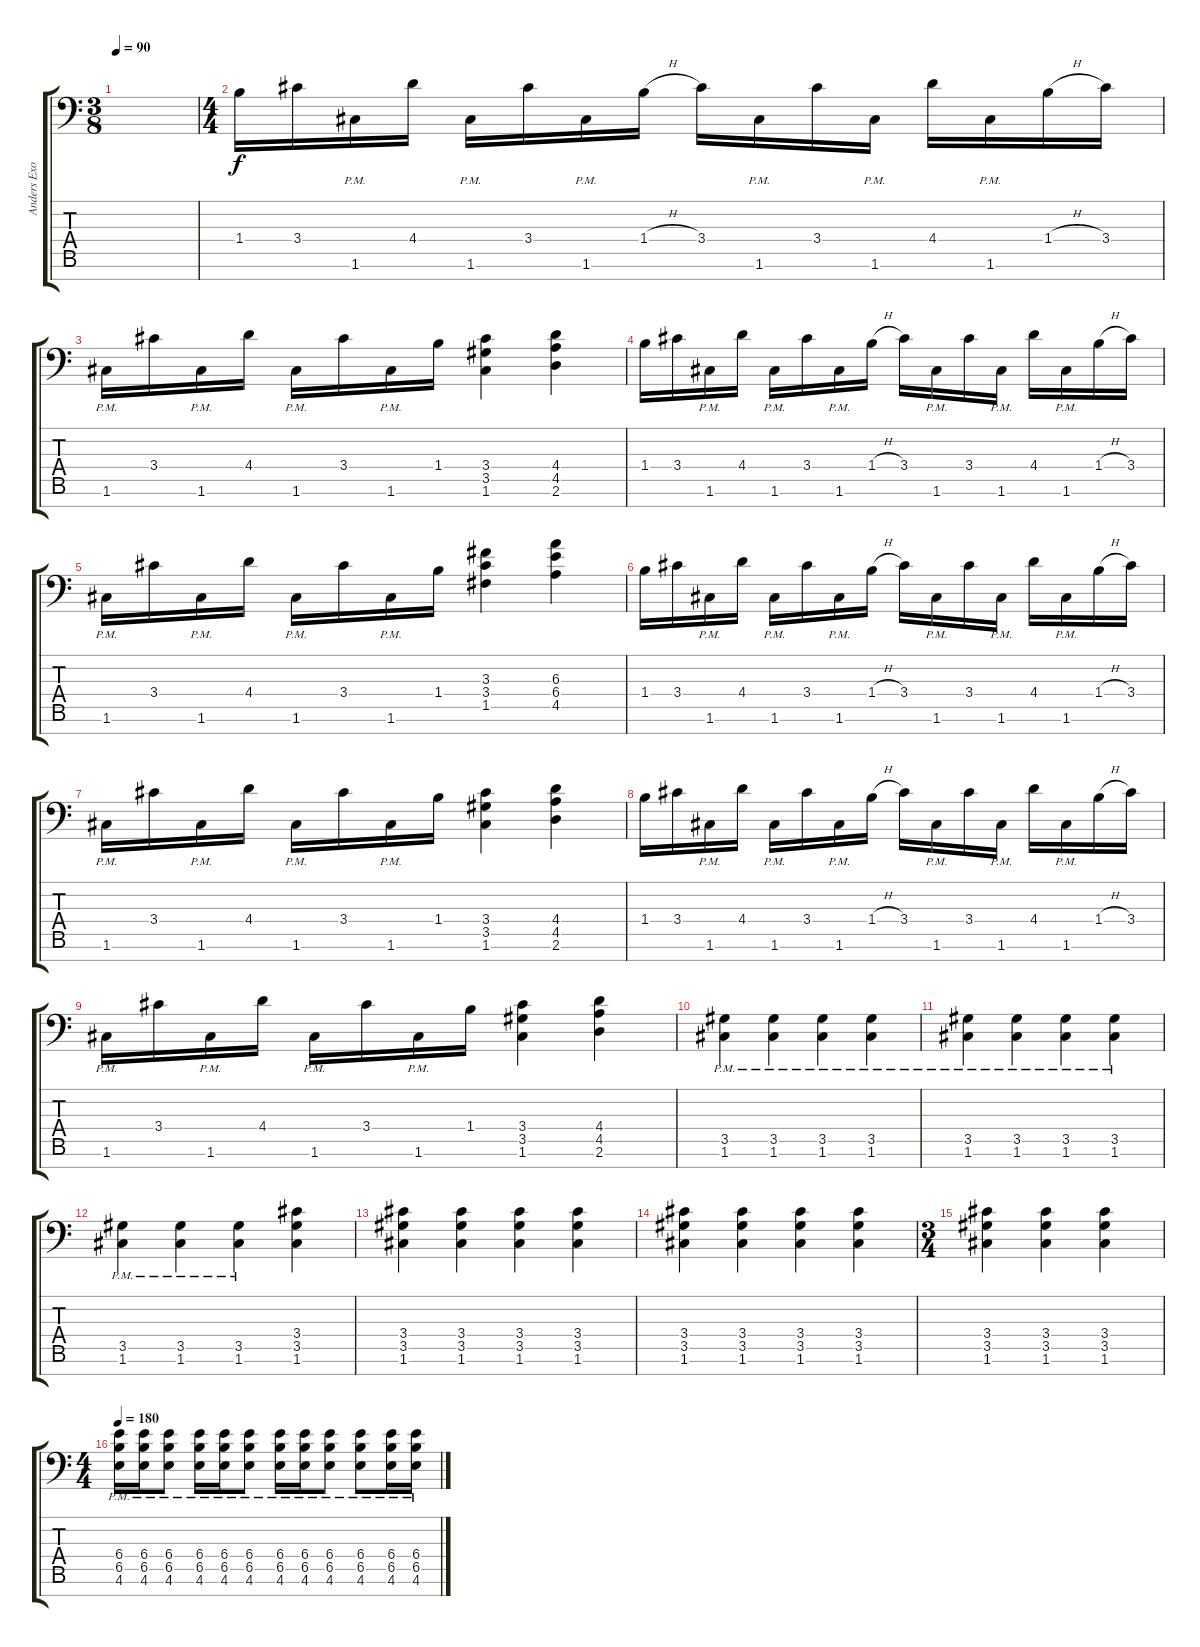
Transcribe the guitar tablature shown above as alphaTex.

\track ("Anders Exo Kragh - rythem guitar" "Anders Exo") {instrument distortionguitar}
\staff {score tabs}
\tuning (C4 G3 Eb3 Bb2 F2 C2 G1) {hide}
\ts (3 8)
\tempo 90
\clef f4
\ks c
|
\ts (4 4)
1.4.16 3.4.16 1.6{pm}.16 4.4.16 1.6{pm}.16 3.4.16 1.6{pm}.16 1.4{h}.16 3.4.16 1.6{pm}.16 3.4.16 1.6{pm}.16 4.4.16 1.6{pm}.16 1.4{h}.16 3.4.16 |
1.6{pm}.16 3.4.16 1.6{pm}.16 4.4.16 1.6{pm}.16 3.4.16 1.6{pm}.16 1.4.16 (3.4 3.5 1.6).4 (4.4 4.5 2.6).4 |
1.4.16 3.4.16 1.6{pm}.16 4.4.16 1.6{pm}.16 3.4.16 1.6{pm}.16 1.4{h}.16 3.4.16 1.6{pm}.16 3.4.16 1.6{pm}.16 4.4.16 1.6{pm}.16 1.4{h}.16 3.4.16 |
1.6{pm}.16 3.4.16 1.6{pm}.16 4.4.16 1.6{pm}.16 3.4.16 1.6{pm}.16 1.4.16 (3.3 3.4 1.5).4 (6.3 6.4 4.5).4 |
1.4.16 3.4.16 1.6{pm}.16 4.4.16 1.6{pm}.16 3.4.16 1.6{pm}.16 1.4{h}.16 3.4.16 1.6{pm}.16 3.4.16 1.6{pm}.16 4.4.16 1.6{pm}.16 1.4{h}.16 3.4.16 |
1.6{pm}.16 3.4.16 1.6{pm}.16 4.4.16 1.6{pm}.16 3.4.16 1.6{pm}.16 1.4.16 (3.4 3.5 1.6).4 (4.4 4.5 2.6).4 |
1.4.16 3.4.16 1.6{pm}.16 4.4.16 1.6{pm}.16 3.4.16 1.6{pm}.16 1.4{h}.16 3.4.16 1.6{pm}.16 3.4.16 1.6{pm}.16 4.4.16 1.6{pm}.16 1.4{h}.16 3.4.16 |
1.6{pm}.16 3.4.16 1.6{pm}.16 4.4.16 1.6{pm}.16 3.4.16 1.6{pm}.16 1.4.16 (3.4 3.5 1.6).4 (4.4 4.5 2.6).4 |
(3.5{pm} 1.6{pm}).4 (3.5{pm} 1.6{pm}).4 (3.5{pm} 1.6{pm}).4 (3.5{pm} 1.6{pm}).4 |
(3.5{pm} 1.6{pm}).4 (3.5{pm} 1.6{pm}).4 (3.5{pm} 1.6{pm}).4 (3.5{pm} 1.6{pm}).4 |
(3.5{pm} 1.6{pm}).4 (3.5{pm} 1.6{pm}).4 (3.5{pm} 1.6{pm}).4 (3.4 3.5 1.6).4 |
(3.4 3.5 1.6).4 (3.4 3.5 1.6).4 (3.4 3.5 1.6).4 (3.4 3.5 1.6).4 |
(3.4 3.5 1.6).4 (3.4 3.5 1.6).4 (3.4 3.5 1.6).4 (3.4 3.5 1.6).4 |
\ts (3 4)
(3.4 3.5 1.6).4 (3.4 3.5 1.6).4 (3.4 3.5 1.6).4 |
\ts (4 4)
\tempo 180
(6.4{pm} 6.5{pm} 4.6{pm}).16 (6.4{pm} 6.5{pm} 4.6{pm}).16 (6.4{pm} 6.5{pm} 4.6{pm}).8 (6.4{pm} 6.5{pm} 4.6{pm}).16 (6.4{pm} 6.5{pm} 4.6{pm}).16 (6.4{pm} 6.5{pm} 4.6{pm}).8 (6.4{pm} 6.5{pm} 4.6{pm}).16 (6.4{pm} 6.5{pm} 4.6{pm}).16 (6.4{pm} 6.5{pm} 4.6{pm}).8 (6.4{pm} 6.5{pm} 4.6{pm}).8 (6.4{pm} 6.5{pm} 4.6{pm}).16 (6.4{pm} 6.5{pm} 4.6{pm}).16
